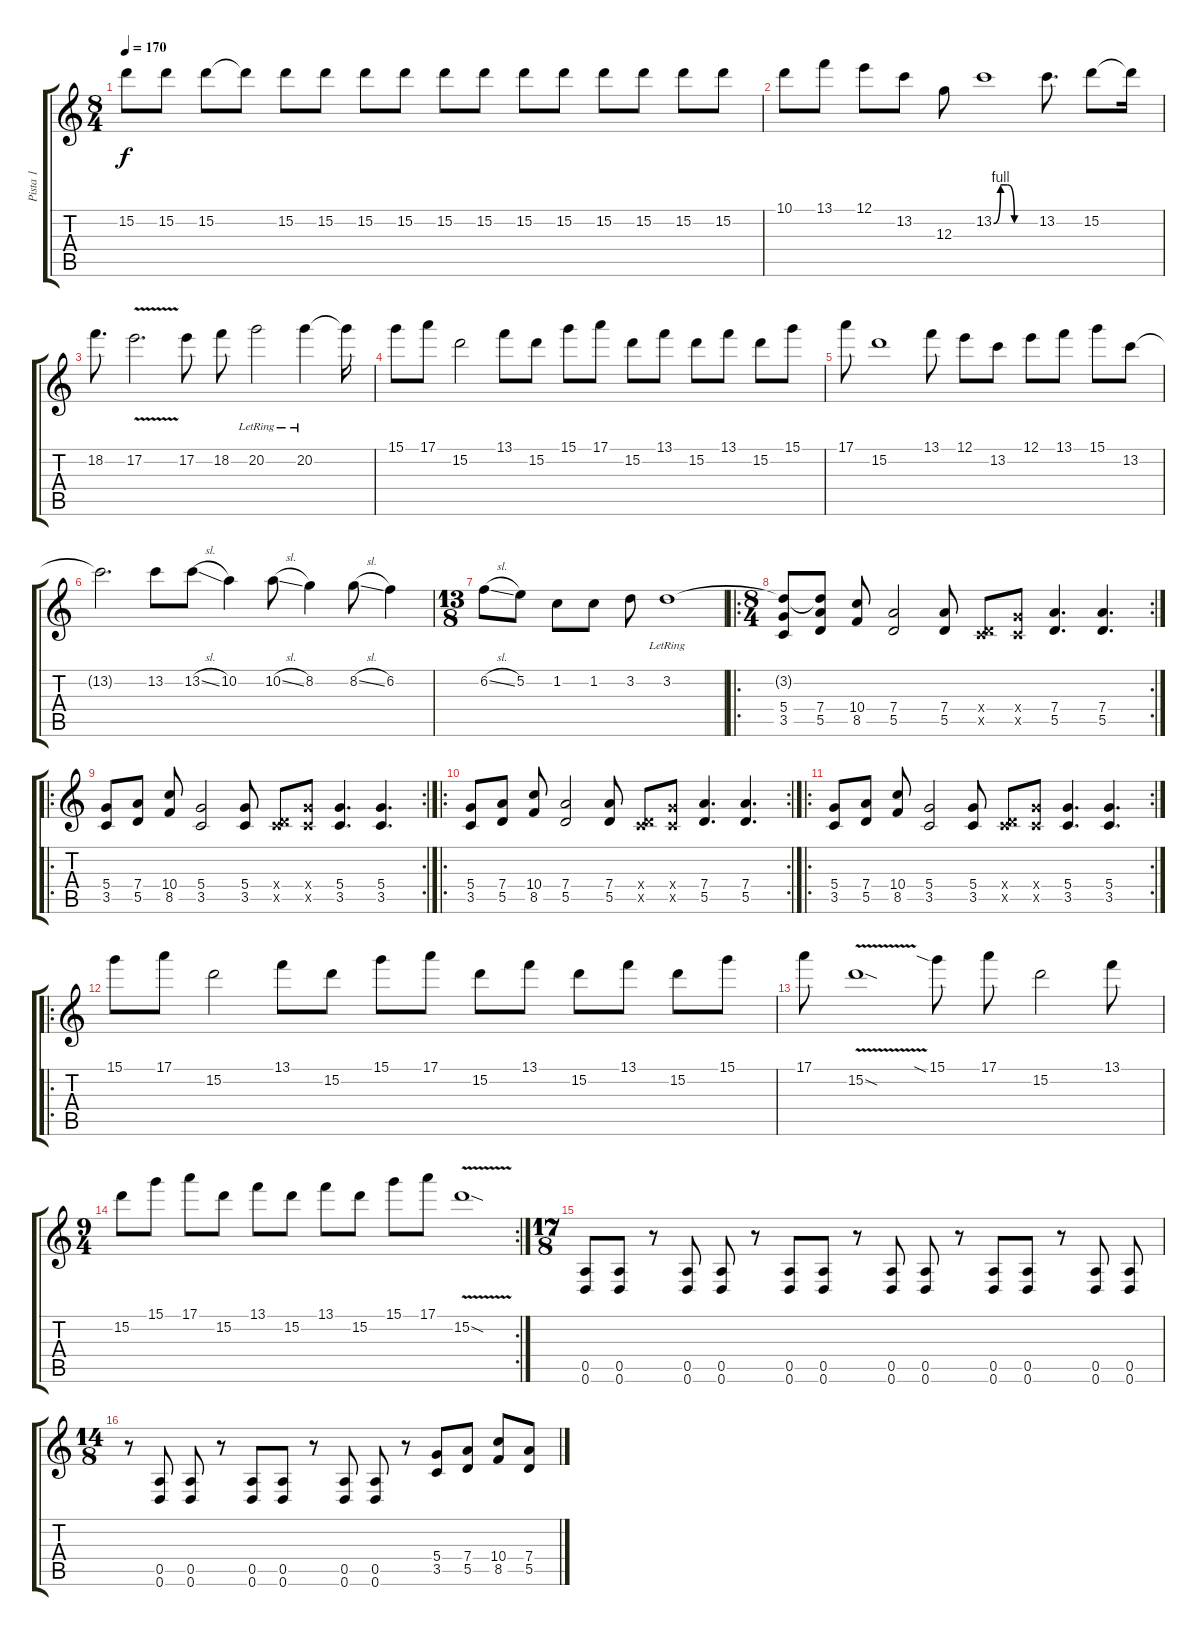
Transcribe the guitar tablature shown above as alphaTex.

\track ("Pista 1" "Pista 1") {instrument electricguitarclean}
\staff {score tabs}
\tuning (E4 B3 G3 D3 A2 D2) {hide}
\ts (8 4)
\tempo 170
\clef g2
\ks c
15.2.8{dy f} 15.2.8 15.2.8 15.2{t}.8 15.2.8 15.2.8 15.2.8 15.2.8 15.2.8 15.2.8 15.2.8 15.2.8 15.2.8 15.2.8 15.2.8 15.2.8 |
10.1.8 13.1.8 12.1.8 13.2.8 12.3.8 13.2{be (custom 0 0 10 4 20 4 30 0 60 0)}.1 13.2.8{d} 15.2.8 15.2{t}.16 |
18.2.8{d} 17.2{v}.2{d} 17.2.8 18.2.8 20.2{lr}.2 20.2{lr}.4 20.2{t}.16 |
15.1.8 17.1.8 15.2.2 13.1.8 15.2.8 15.1.8 17.1.8 15.2.8 13.1.8 15.2.8 13.1.8 15.2.8 15.1.8 |
17.1.8 15.2.1 13.1.8 12.1.8 13.2.8 12.1.8 13.1.8 15.1.8 13.2.8 |
13.2{t}.2{d} 13.2.8 13.2{sl}.8 10.2.4 10.2{sl}.8 8.2.4 8.2{sl}.8 6.2.4 |
\ts (13 8)
6.2{sl}.8 5.2.8 1.2.8 1.2.8 3.2.8 3.2{lr}.1 |
\ro
\rc 2
\ts (8 4)
(3.2{t} 5.4 3.5).8 (3.2{t} 7.4 5.5).8 (10.4 8.5).8 (7.4 5.5).2 (7.4 5.5).8 (0.4{x} 3.5{x}).8 (5.4{x} 3.5{x}).8 (7.4 5.5).4{d} (7.4 5.5).4{d} |
\ro
\rc 2
(5.4 3.5).8 (7.4 5.5).8 (10.4 8.5).8 (5.4 3.5).2 (5.4 3.5).8 (0.4{x} 3.5{x}).8 (5.4{x} 3.5{x}).8 (5.4 3.5).4{d} (5.4 3.5).4{d} |
\ro
\rc 2
(5.4 3.5).8 (7.4 5.5).8 (10.4 8.5).8 (7.4 5.5).2 (7.4 5.5).8 (0.4{x} 3.5{x}).8 (5.4{x} 3.5{x}).8 (7.4 5.5).4{d} (7.4 5.5).4{d} |
\ro
\rc 2
(5.4 3.5).8 (7.4 5.5).8 (10.4 8.5).8 (5.4 3.5).2 (5.4 3.5).8 (0.4{x} 3.5{x}).8 (5.4{x} 3.5{x}).8 (5.4 3.5).4{d} (5.4 3.5).4{d} |
\ro
15.1.8 17.1.8 15.2.2 13.1.8 15.2.8 15.1.8 17.1.8 15.2.8 13.1.8 15.2.8 13.1.8 15.2.8 15.1.8 |
17.1.8 15.2{v sod}.1 15.1{sia}.8 17.1.8 15.2.2 13.1.8 |
\rc 2
\ts (9 4)
15.2.8 15.1.8 17.1.8 15.2.8 13.1.8 15.2.8 13.1.8 15.2.8 15.1.8 17.1.8 15.2{v sod}.1 |
\ts (17 8)
(0.5 0.6).8 (0.5 0.6).8 r.8 (0.5 0.6).8 (0.5 0.6).8 r.8 (0.5 0.6).8 (0.5 0.6).8 r.8 (0.5 0.6).8 (0.5 0.6).8 r.8 (0.5 0.6).8 (0.5 0.6).8 r.8 (0.5 0.6).8 (0.5 0.6).8 |
\ts (14 8)
r.8 (0.5 0.6).8 (0.5 0.6).8 r.8 (0.5 0.6).8 (0.5 0.6).8 r.8 (0.5 0.6).8 (0.5 0.6).8 r.8 (5.4 3.5).8 (7.4 5.5).8 (10.4 8.5).8 (7.4 5.5).8
